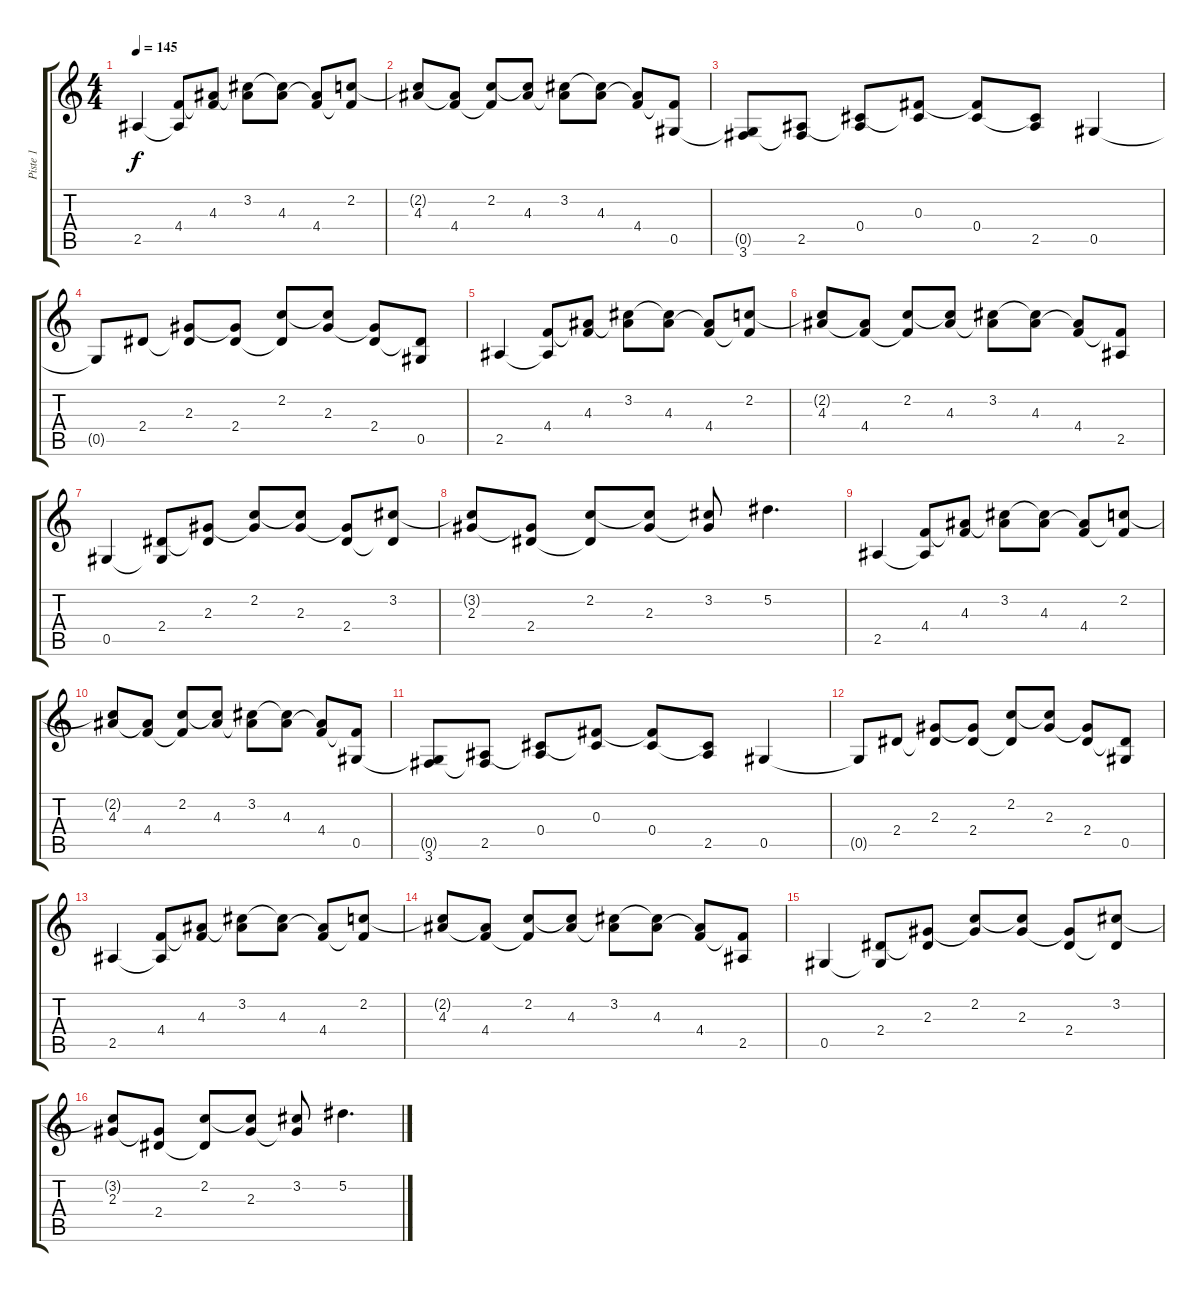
\track ("Piste 1" "Piste 1") {instrument acousticguitarsteel}
\staff {score tabs}
\tuning (Eb4 Bb3 Gb3 Db3 Ab2 Eb2) {hide}
\ts (4 4)
\tempo 145
\clef g2
\ks c
2.5.4{dy f instrument acousticguitarsteel} (4.4 2.5{t}).8 (4.3 4.4{t}).8 (3.2 4.3{t}).8 (3.2{t} 4.3).8 (4.3{t} 4.4).8 (2.2 4.4{t}).8 |
(2.2{t} 4.3).8 (4.3{t} 4.4).8 (2.2 4.4{t}).8 (2.2{t} 4.3).8 (3.2 4.3{t}).8 (3.2{t} 4.3).8 (4.3{t} 4.4).8 (4.4{t} 0.5).8 |
(0.5{t} 3.6).8 (2.5 3.6{t}).8 (0.4 2.5{t}).8 (0.3 0.4{t}).8 (0.3{t} 0.4).8 (0.4{t} 2.5).8 0.5.4 |
0.5{t}.8 2.4.8 (2.3 2.4{t}).8 (2.3{t} 2.4).8 (2.2 2.4{t}).8 (2.2{t} 2.3).8 (2.3{t} 2.4).8 (2.4{t} 0.5).8 |
2.5.4 (4.4 2.5{t}).8 (4.3 4.4{t}).8 (3.2 4.3{t}).8 (3.2{t} 4.3).8 (4.3{t} 4.4).8 (2.2 4.4{t}).8 |
(2.2{t} 4.3).8 (4.3{t} 4.4).8 (2.2 4.4{t}).8 (2.2{t} 4.3).8 (3.2 4.3{t}).8 (3.2{t} 4.3).8 (4.3{t} 4.4).8 (4.4{t} 2.5).8 |
0.5.4 (2.4 0.5{t}).8 (2.3 2.4{t}).8 (2.2 2.3{t}).8 (2.2{t} 2.3).8 (2.3{t} 2.4).8 (3.2 2.4{t}).8 |
(3.2{t} 2.3).8 (2.3{t} 2.4).8 (2.2 2.4{t}).8 (2.2{t} 2.3).8 (3.2 2.3{t}).8 5.2.4{d} |
2.5.4 (4.4 2.5{t}).8 (4.3 4.4{t}).8 (3.2 4.3{t}).8 (3.2{t} 4.3).8 (4.3{t} 4.4).8 (2.2 4.4{t}).8 |
(2.2{t} 4.3).8 (4.3{t} 4.4).8 (2.2 4.4{t}).8 (2.2{t} 4.3).8 (3.2 4.3{t}).8 (3.2{t} 4.3).8 (4.3{t} 4.4).8 (4.4{t} 0.5).8 |
(0.5{t} 3.6).8 (2.5 3.6{t}).8 (0.4 2.5{t}).8 (0.3 0.4{t}).8 (0.3{t} 0.4).8 (0.4{t} 2.5).8 0.5.4 |
0.5{t}.8 2.4.8 (2.3 2.4{t}).8 (2.3{t} 2.4).8 (2.2 2.4{t}).8 (2.2{t} 2.3).8 (2.3{t} 2.4).8 (2.4{t} 0.5).8 |
2.5.4 (4.4 2.5{t}).8 (4.3 4.4{t}).8 (3.2 4.3{t}).8 (3.2{t} 4.3).8 (4.3{t} 4.4).8 (2.2 4.4{t}).8 |
(2.2{t} 4.3).8 (4.3{t} 4.4).8 (2.2 4.4{t}).8 (2.2{t} 4.3).8 (3.2 4.3{t}).8 (3.2{t} 4.3).8 (4.3{t} 4.4).8 (4.4{t} 2.5).8 |
0.5.4 (2.4 0.5{t}).8 (2.3 2.4{t}).8 (2.2 2.3{t}).8 (2.2{t} 2.3).8 (2.3{t} 2.4).8 (3.2 2.4{t}).8 |
(3.2{t} 2.3).8 (2.3{t} 2.4).8 (2.2 2.4{t}).8 (2.2{t} 2.3).8 (3.2 2.3{t}).8 5.2.4{d}
